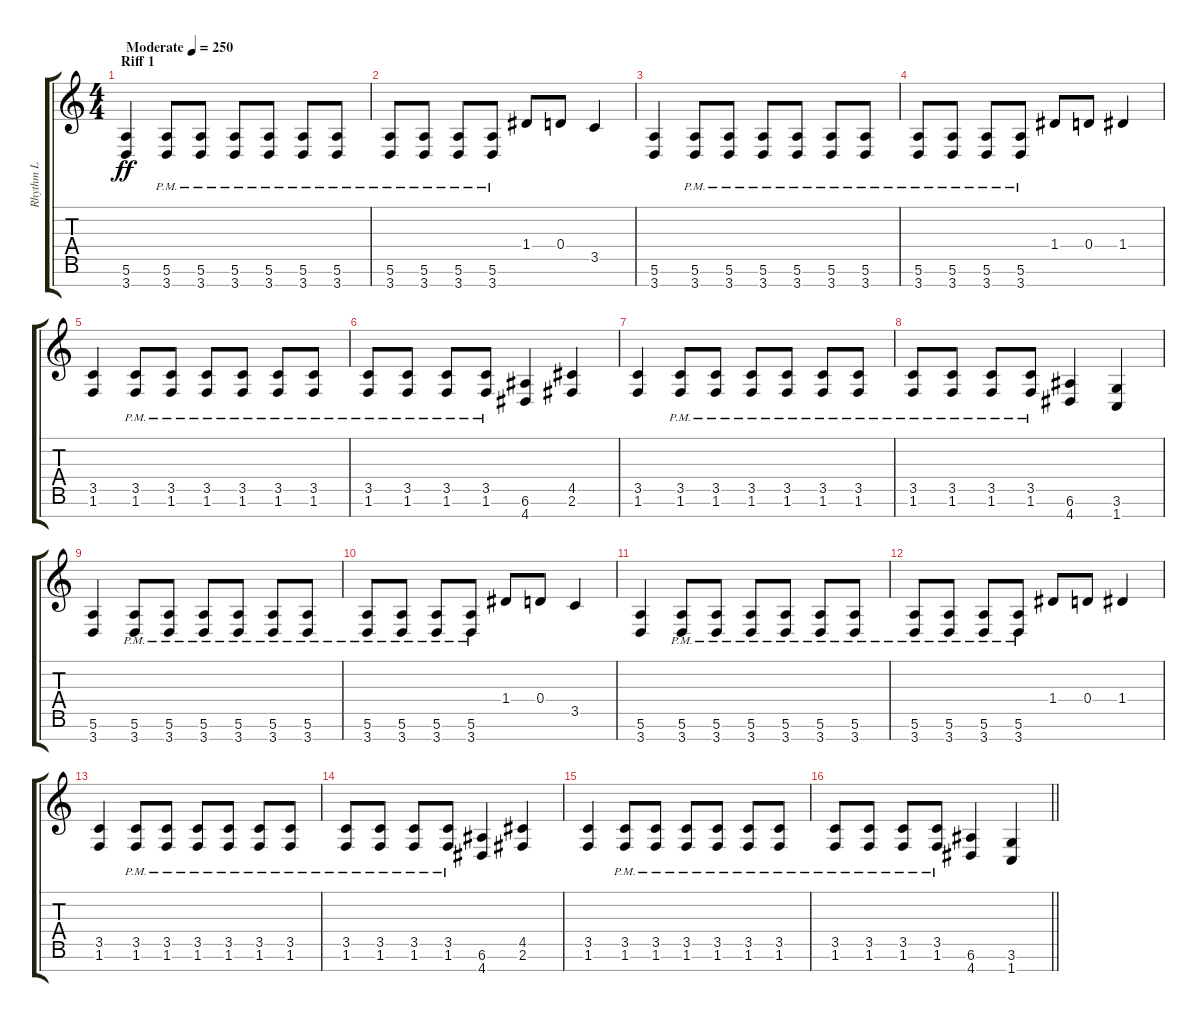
\track ("Rhythm L" "Rhythm L") {instrument distortionguitar}
\staff {score tabs}
\tuning (E4 B3 G3 D3 A2 E2 B1) {hide}
\ts (4 4)
\section ("" "Riff 1")
\tempo (250 "Moderate")
\clef g2
\ks c
(5.6 3.7).4{dy ff instrument distortionguitar} (5.6{pm} 3.7{pm}).8 (5.6{pm} 3.7{pm}).8 (5.6{pm} 3.7{pm}).8 (5.6{pm} 3.7{pm}).8 (5.6{pm} 3.7{pm}).8 (5.6{pm} 3.7{pm}).8 |
(5.6{pm} 3.7{pm}).8 (5.6{pm} 3.7{pm}).8 (5.6{pm} 3.7{pm}).8 (5.6{pm} 3.7{pm}).8 1.4.8 0.4.8 3.5.4 |
(5.6 3.7).4 (5.6{pm} 3.7{pm}).8 (5.6{pm} 3.7{pm}).8 (5.6{pm} 3.7{pm}).8 (5.6{pm} 3.7{pm}).8 (5.6{pm} 3.7{pm}).8 (5.6{pm} 3.7{pm}).8 |
(5.6{pm} 3.7{pm}).8 (5.6{pm} 3.7{pm}).8 (5.6{pm} 3.7{pm}).8 (5.6{pm} 3.7{pm}).8 1.4.8 0.4.8 1.4.4 |
(3.5 1.6).4 (3.5{pm} 1.6{pm}).8 (3.5{pm} 1.6{pm}).8 (3.5{pm} 1.6{pm}).8 (3.5{pm} 1.6{pm}).8 (3.5{pm} 1.6{pm}).8 (3.5{pm} 1.6{pm}).8 |
(3.5{pm} 1.6{pm}).8 (3.5{pm} 1.6{pm}).8 (3.5{pm} 1.6{pm}).8 (3.5{pm} 1.6{pm}).8 (6.6 4.7).4 (4.5 2.6).4 |
(3.5 1.6).4 (3.5{pm} 1.6{pm}).8 (3.5{pm} 1.6{pm}).8 (3.5{pm} 1.6{pm}).8 (3.5{pm} 1.6{pm}).8 (3.5{pm} 1.6{pm}).8 (3.5{pm} 1.6{pm}).8 |
(3.5{pm} 1.6{pm}).8 (3.5{pm} 1.6{pm}).8 (3.5{pm} 1.6{pm}).8 (3.5{pm} 1.6{pm}).8 (6.6 4.7).4 (3.6 1.7).4 |
(5.6 3.7).4 (5.6{pm} 3.7{pm}).8 (5.6{pm} 3.7{pm}).8 (5.6{pm} 3.7{pm}).8 (5.6{pm} 3.7{pm}).8 (5.6{pm} 3.7{pm}).8 (5.6{pm} 3.7{pm}).8 |
(5.6{pm} 3.7{pm}).8 (5.6{pm} 3.7{pm}).8 (5.6{pm} 3.7{pm}).8 (5.6{pm} 3.7{pm}).8 1.4.8 0.4.8 3.5.4 |
(5.6 3.7).4 (5.6{pm} 3.7{pm}).8 (5.6{pm} 3.7{pm}).8 (5.6{pm} 3.7{pm}).8 (5.6{pm} 3.7{pm}).8 (5.6{pm} 3.7{pm}).8 (5.6{pm} 3.7{pm}).8 |
(5.6{pm} 3.7{pm}).8 (5.6{pm} 3.7{pm}).8 (5.6{pm} 3.7{pm}).8 (5.6{pm} 3.7{pm}).8 1.4.8 0.4.8 1.4.4 |
(3.5 1.6).4 (3.5{pm} 1.6{pm}).8 (3.5{pm} 1.6{pm}).8 (3.5{pm} 1.6{pm}).8 (3.5{pm} 1.6{pm}).8 (3.5{pm} 1.6{pm}).8 (3.5{pm} 1.6{pm}).8 |
(3.5{pm} 1.6{pm}).8 (3.5{pm} 1.6{pm}).8 (3.5{pm} 1.6{pm}).8 (3.5{pm} 1.6{pm}).8 (6.6 4.7).4 (4.5 2.6).4 |
(3.5 1.6).4 (3.5{pm} 1.6{pm}).8 (3.5{pm} 1.6{pm}).8 (3.5{pm} 1.6{pm}).8 (3.5{pm} 1.6{pm}).8 (3.5{pm} 1.6{pm}).8 (3.5{pm} 1.6{pm}).8 |
\barLineRight lightlight
(3.5{pm} 1.6{pm}).8 (3.5{pm} 1.6{pm}).8 (3.5{pm} 1.6{pm}).8 (3.5{pm} 1.6{pm}).8 (6.6 4.7).4 (3.6 1.7).4
